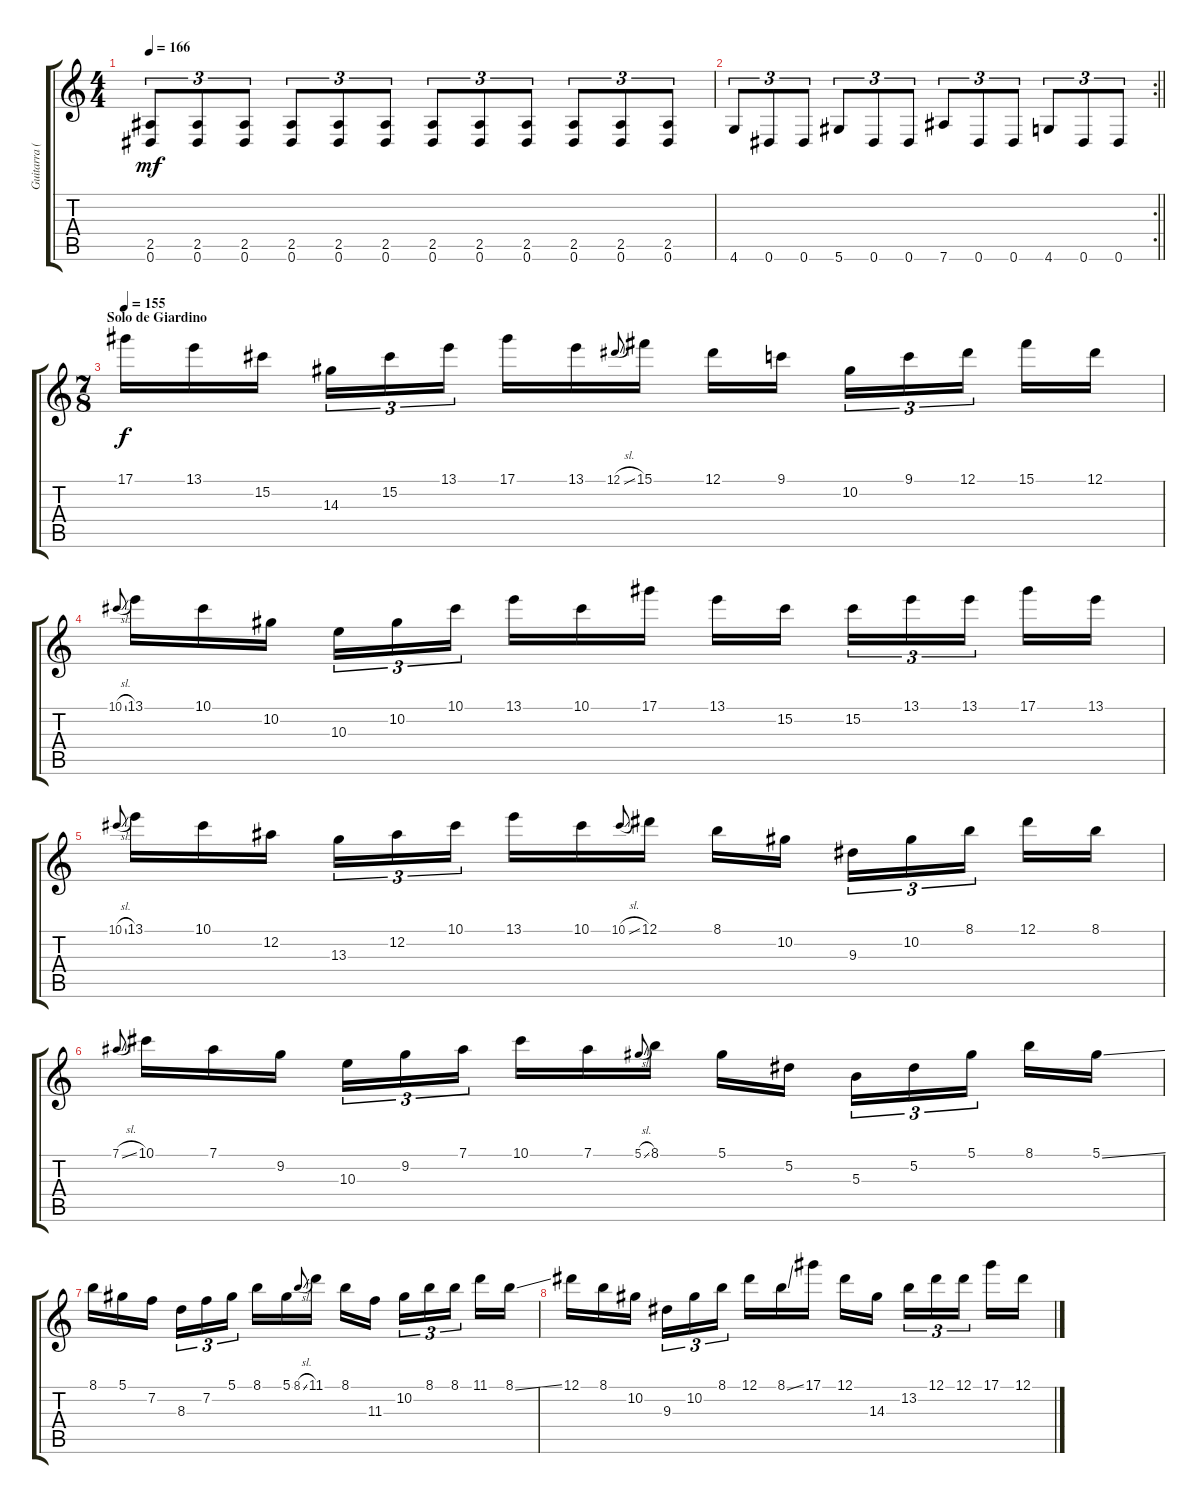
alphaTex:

\track ("Guitarra (Walter Giardino)" "Guitarra (") {instrument distortionguitar}
\staff {score tabs}
\tuning (Eb4 Bb3 Gb3 Db3 Ab2 Eb2) {hide}
\ts (4 4)
\tempo 166
\clef g2
\ks c
(2.5 0.6).8{tu (3 2) dy mf} (2.5 0.6).8{tu (3 2)} (2.5 0.6).8{tu (3 2)} (2.5 0.6).8{tu (3 2)} (2.5 0.6).8{tu (3 2)} (2.5 0.6).8{tu (3 2)} (2.5 0.6).8{tu (3 2)} (2.5 0.6).8{tu (3 2)} (2.5 0.6).8{tu (3 2)} (2.5 0.6).8{tu (3 2)} (2.5 0.6).8{tu (3 2)} (2.5 0.6).8{tu (3 2)} |
\rc 2
\barLineRight lightlight
4.6.8{tu (3 2)} 0.6.8{tu (3 2)} 0.6.8{tu (3 2)} 5.6.8{tu (3 2)} 0.6.8{tu (3 2)} 0.6.8{tu (3 2)} 7.6.8{tu (3 2)} 0.6.8{tu (3 2)} 0.6.8{tu (3 2)} 4.6.8{tu (3 2)} 0.6.8{tu (3 2)} 0.6.8{tu (3 2)} |
\ts (7 8)
\section ("" "Solo de Giardino")
\tempo 155
17.1.16{dy f} 13.1.16 15.2.16{beam splitsecondary} 14.3.16{tu (3 2)} 15.2.16{tu (3 2)} 13.1.16{tu (3 2)} 17.1.16 13.1.16 12.1{sl}.8{gr onbeat} 15.1.16 12.1.16 9.1.16 10.2.16{tu (3 2)} 9.1.16{tu (3 2)} 12.1.16{tu (3 2)} 15.1.16 12.1.16 |
10.1{sl}.8{gr onbeat} 13.1.16 10.1.16 10.2.16{beam splitsecondary} 10.3.16{tu (3 2)} 10.2.16{tu (3 2)} 10.1.16{tu (3 2)} 13.1.16 10.1.16 17.1.16 13.1.16 15.2.16 15.2.16{tu (3 2)} 13.1.16{tu (3 2)} 13.1.16{tu (3 2)} 17.1.16 13.1.16 |
10.1{sl}.8{gr onbeat} 13.1.16 10.1.16 12.2.16{beam splitsecondary} 13.3.16{tu (3 2)} 12.2.16{tu (3 2)} 10.1.16{tu (3 2)} 13.1.16 10.1.16 10.1{sl}.8{gr onbeat} 12.1.16 8.1.16 10.2.16 9.3.16{tu (3 2)} 10.2.16{tu (3 2)} 8.1.16{tu (3 2)} 12.1.16 8.1.16 |
7.1{sl}.8{gr onbeat} 10.1.16 7.1.16 9.2.16{beam splitsecondary} 10.3.16{tu (3 2)} 9.2.16{tu (3 2)} 7.1.16{tu (3 2)} 10.1.16 7.1.16 5.1{sl}.8{gr onbeat} 8.1.16 5.1.16 5.2.16 5.3.16{tu (3 2)} 5.2.16{tu (3 2)} 5.1.16{tu (3 2)} 8.1.16 5.1{ss}.16 |
8.1.16 5.1.16 7.2.16{beam splitsecondary} 8.3.16{tu (3 2)} 7.2.16{tu (3 2)} 5.1.16{tu (3 2)} 8.1.16 5.1.16 8.1{sl}.8{gr onbeat} 11.1.16 8.1.16 11.3.16 10.2.16{tu (3 2)} 8.1.16{tu (3 2)} 8.1.16{tu (3 2)} 11.1.16 8.1{ss}.16 |
12.1.16 8.1.16 10.2.16{beam splitsecondary} 9.3.16{tu (3 2)} 10.2.16{tu (3 2)} 8.1.16{tu (3 2)} 12.1.16 8.1{ss}.16 17.1.16 12.1.16 14.3.16 13.2.16{tu (3 2)} 12.1.16{tu (3 2)} 12.1.16{tu (3 2)} 17.1.16 12.1.16
